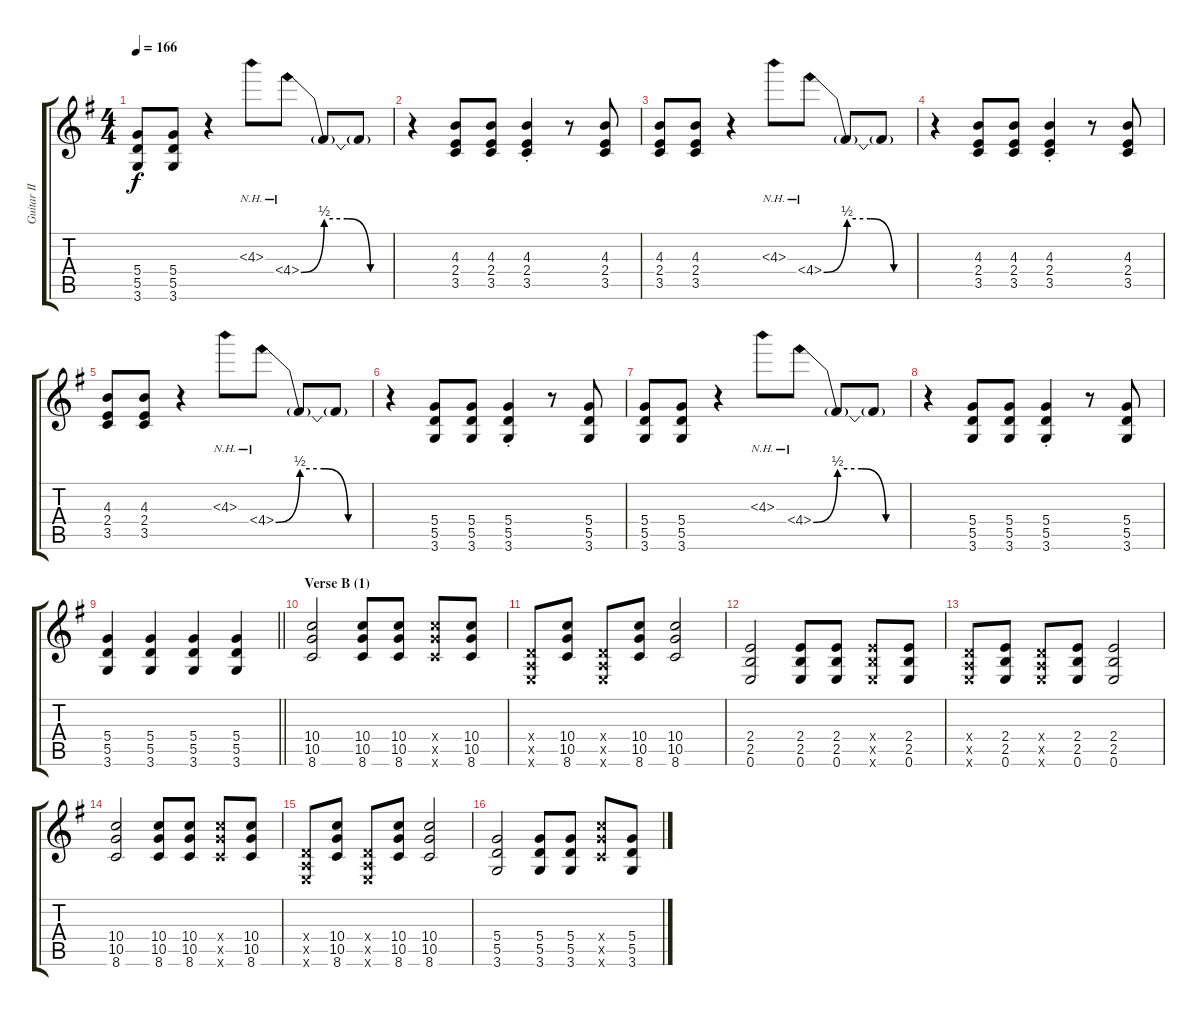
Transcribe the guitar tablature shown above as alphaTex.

\track ("Guitar II (Aiji)" "Guitar II ") {instrument distortionguitar}
\staff {score tabs}
\tuning (E4 B3 G3 D3 A2 E2) {hide}
\ts (4 4)
\tempo 166
\clef g2
\ks g
(5.4 5.5 3.6).8{dy f} (5.4 5.5 3.6).8 r.4 4.3{nh}.8 4.4{be (custom 0 0 15 2 30 2 45 0 60 0) nh}.8 4.4{t}.8 4.4{t}.8 |
r.4 (4.3 2.4 3.5).8 (4.3 2.4 3.5).8 (4.3{st} 2.4{st} 3.5{st}).4 r.8 (4.3 2.4 3.5).8 |
(4.3 2.4 3.5).8 (4.3 2.4 3.5).8 r.4 4.3{nh}.8 4.4{be (custom 0 0 15 2 30 2 45 0 60 0) nh}.8 4.4{t}.8 4.4{t}.8 |
r.4 (4.3 2.4 3.5).8 (4.3 2.4 3.5).8 (4.3{st} 2.4{st} 3.5{st}).4 r.8 (4.3 2.4 3.5).8 |
(4.3 2.4 3.5).8 (4.3 2.4 3.5).8 r.4 4.3{nh}.8 4.4{be (custom 0 0 15 2 30 2 45 0 60 0) nh}.8 4.4{t}.8 4.4{t}.8 |
r.4 (5.4 5.5 3.6).8 (5.4 5.5 3.6).8 (5.4{st} 5.5{st} 3.6{st}).4 r.8 (5.4 5.5 3.6).8 |
(5.4 5.5 3.6).8 (5.4 5.5 3.6).8 r.4 4.3{nh}.8 4.4{be (custom 0 0 15 2 30 2 45 0 60 0) nh}.8 4.4{t}.8 4.4{t}.8 |
r.4 (5.4 5.5 3.6).8 (5.4 5.5 3.6).8 (5.4{st} 5.5{st} 3.6{st}).4 r.8 (5.4 5.5 3.6).8 |
\barLineRight lightlight
(5.4 5.5 3.6).4 (5.4 5.5 3.6).4 (5.4 5.5 3.6).4 (5.4 5.5 3.6).4 |
\section ("" "Verse B (1)")
(10.4 10.5 8.6).2 (10.4 10.5 8.6).8 (10.4 10.5 8.6).8 (10.4{x} 10.5{x} 8.6{x}).8 (10.4 10.5 8.6).8 |
(0.4{x} 0.5{x} 0.6{x}).8 (10.4 10.5 8.6).8 (0.4{x} 0.5{x} 0.6{x}).8 (10.4 10.5 8.6).8 (10.4 10.5 8.6).2 |
(2.4 2.5 0.6).2 (2.4 2.5 0.6).8 (2.4 2.5 0.6).8 (2.4{x} 2.5{x} 0.6{x}).8 (2.4 2.5 0.6).8 |
(0.4{x} 0.5{x} 0.6{x}).8 (2.4 2.5 0.6).8 (0.4{x} 0.5{x} 0.6{x}).8 (2.4 2.5 0.6).8 (2.4 2.5 0.6).2 |
(10.4 10.5 8.6).2 (10.4 10.5 8.6).8 (10.4 10.5 8.6).8 (10.4{x} 10.5{x} 8.6{x}).8 (10.4 10.5 8.6).8 |
(0.4{x} 0.5{x} 0.6{x}).8 (10.4 10.5 8.6).8 (0.4{x} 0.5{x} 0.6{x}).8 (10.4 10.5 8.6).8 (10.4 10.5 8.6).2 |
(5.4 5.5 3.6).2 (5.4 5.5 3.6).8 (5.4 5.5 3.6).8 (10.4{x} 10.5{x} 8.6{x}).8 (5.4 5.5 3.6).8
